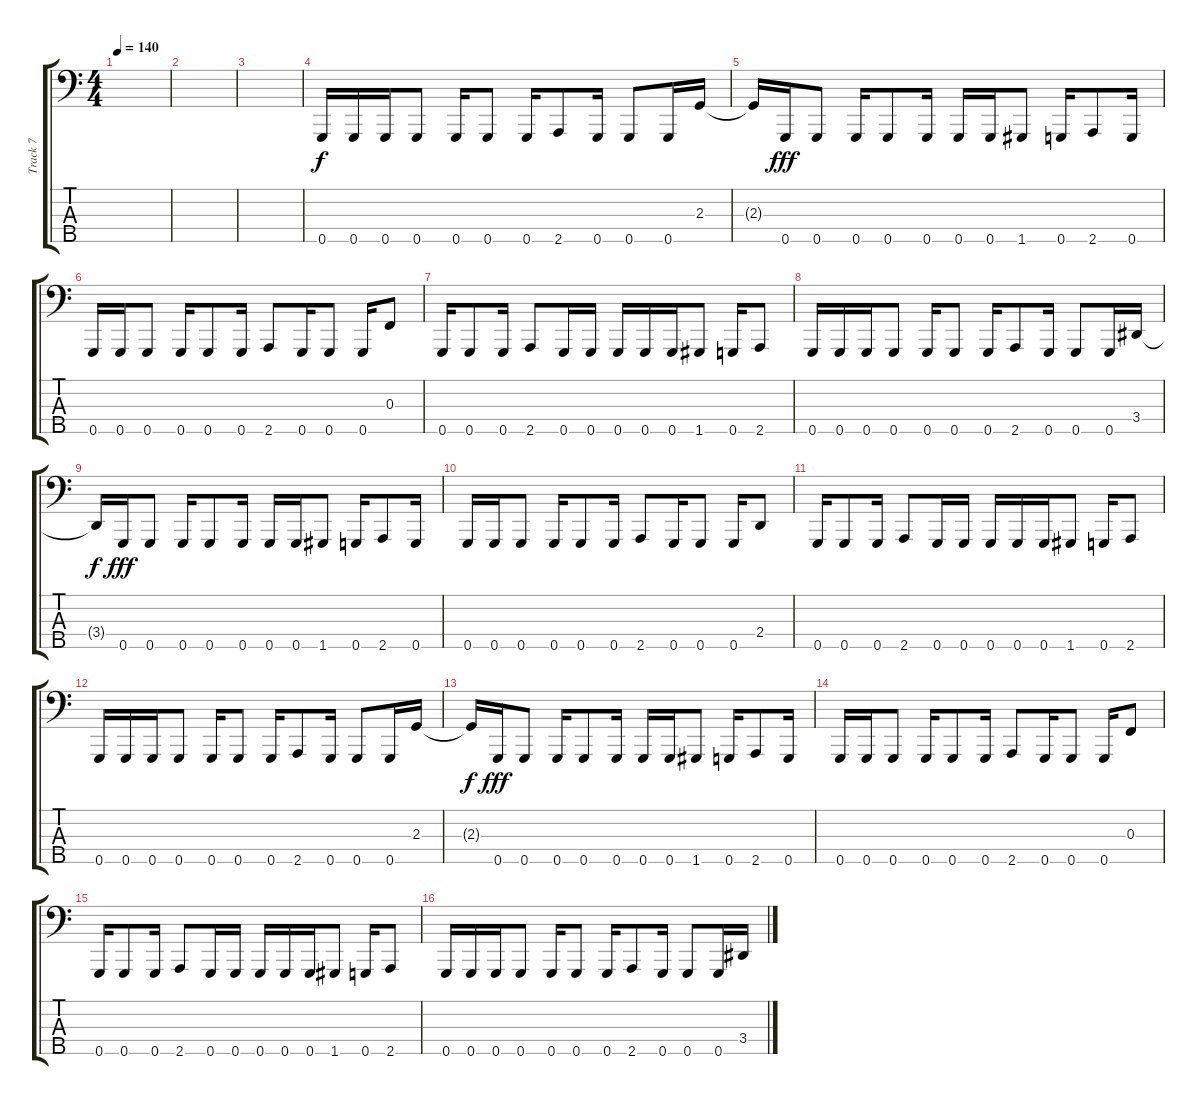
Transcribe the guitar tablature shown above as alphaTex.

\track ("Track 7" "Track 7") {instrument electricbasspick}
\staff {score tabs}
\tuning (Eb2 Bb1 F1 C1 G0) {hide}
\ts (4 4)
\tempo 140
\clef f4
\ks c
|
|
|
0.5.16 0.5.16 0.5.16 0.5.8 0.5.16 0.5.8 0.5.16 2.5.8 0.5.16 0.5.8 0.5.16 2.3.16 |
2.3{t}.16{dy f} 0.5.16{dy fff} 0.5.8 0.5.16 0.5.8 0.5.16 0.5.16 0.5.16 1.5.8 0.5.16 2.5.8 0.5.16 |
0.5.16 0.5.16 0.5.8 0.5.16 0.5.8 0.5.16 2.5.8 0.5.16 0.5.8 0.5.16 0.3.8 |
0.5.16 0.5.8 0.5.16 2.5.8 0.5.16 0.5.16 0.5.16 0.5.16 0.5.16 1.5.8 0.5.16 2.5.8 |
0.5.16 0.5.16 0.5.16 0.5.8 0.5.16 0.5.8 0.5.16 2.5.8 0.5.16 0.5.8 0.5.16 3.4.16 |
3.4{t}.16{dy f} 0.5.16{dy fff} 0.5.8 0.5.16 0.5.8 0.5.16 0.5.16 0.5.16 1.5.8 0.5.16 2.5.8 0.5.16 |
0.5.16 0.5.16 0.5.8 0.5.16 0.5.8 0.5.16 2.5.8 0.5.16 0.5.8 0.5.16 2.4.8 |
0.5.16 0.5.8 0.5.16 2.5.8 0.5.16 0.5.16 0.5.16 0.5.16 0.5.16 1.5.8 0.5.16 2.5.8 |
0.5.16 0.5.16 0.5.16 0.5.8 0.5.16 0.5.8 0.5.16 2.5.8 0.5.16 0.5.8 0.5.16 2.3.16 |
2.3{t}.16{dy f} 0.5.16{dy fff} 0.5.8 0.5.16 0.5.8 0.5.16 0.5.16 0.5.16 1.5.8 0.5.16 2.5.8 0.5.16 |
0.5.16 0.5.16 0.5.8 0.5.16 0.5.8 0.5.16 2.5.8 0.5.16 0.5.8 0.5.16 0.3.8 |
0.5.16 0.5.8 0.5.16 2.5.8 0.5.16 0.5.16 0.5.16 0.5.16 0.5.16 1.5.8 0.5.16 2.5.8 |
0.5.16 0.5.16 0.5.16 0.5.8 0.5.16 0.5.8 0.5.16 2.5.8 0.5.16 0.5.8 0.5.16 3.4.16
